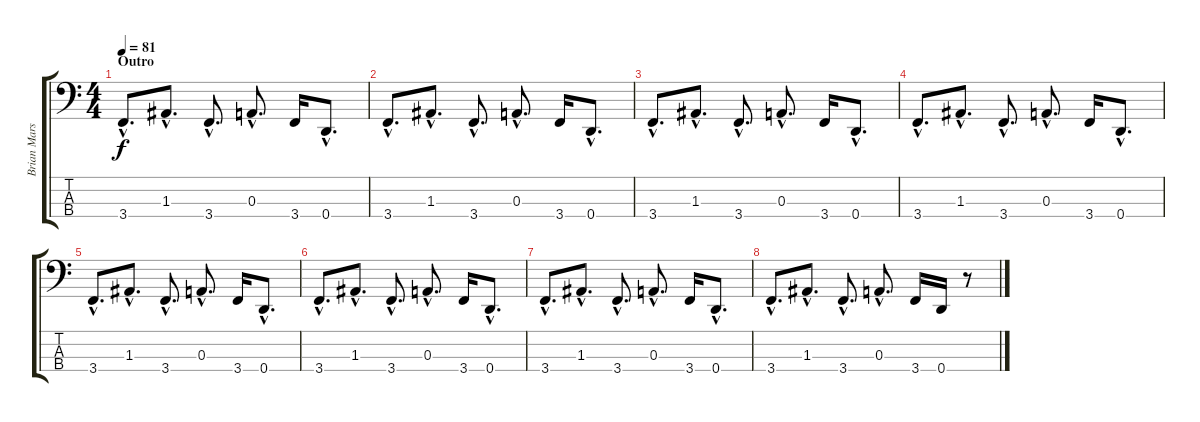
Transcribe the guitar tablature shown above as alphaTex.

\track ("Brian Marshall" "Brian Mars") {instrument electricbasspick}
\staff {score tabs}
\tuning (G2 D2 A1 D1) {hide}
\ts (4 4)
\section ("" "Outro")
\tempo 81
\clef f4
\ks c
3.4{hac}.8{d dy f} 1.3{hac}.8{d} 3.4{hac}.8{d} 0.3{hac}.8{d} 3.4.16 0.4{hac}.8{d} |
3.4{hac}.8{d} 1.3{hac}.8{d} 3.4{hac}.8{d} 0.3{hac}.8{d} 3.4.16 0.4{hac}.8{d} |
3.4{hac}.8{d} 1.3{hac}.8{d} 3.4{hac}.8{d} 0.3{hac}.8{d} 3.4.16 0.4{hac}.8{d} |
3.4{hac}.8{d} 1.3{hac}.8{d} 3.4{hac}.8{d} 0.3{hac}.8{d} 3.4.16 0.4{hac}.8{d} |
3.4{hac}.8{d} 1.3{hac}.8{d} 3.4{hac}.8{d} 0.3{hac}.8{d} 3.4.16 0.4{hac}.8{d} |
3.4{hac}.8{d} 1.3{hac}.8{d} 3.4{hac}.8{d} 0.3{hac}.8{d} 3.4.16 0.4{hac}.8{d} |
3.4{hac}.8{d} 1.3{hac}.8{d} 3.4{hac}.8{d} 0.3{hac}.8{d} 3.4.16 0.4{hac}.8{d} |
3.4{hac}.8{d} 1.3{hac}.8{d} 3.4{hac}.8{d} 0.3{hac}.8{d} 3.4.16 0.4.16 r.8
